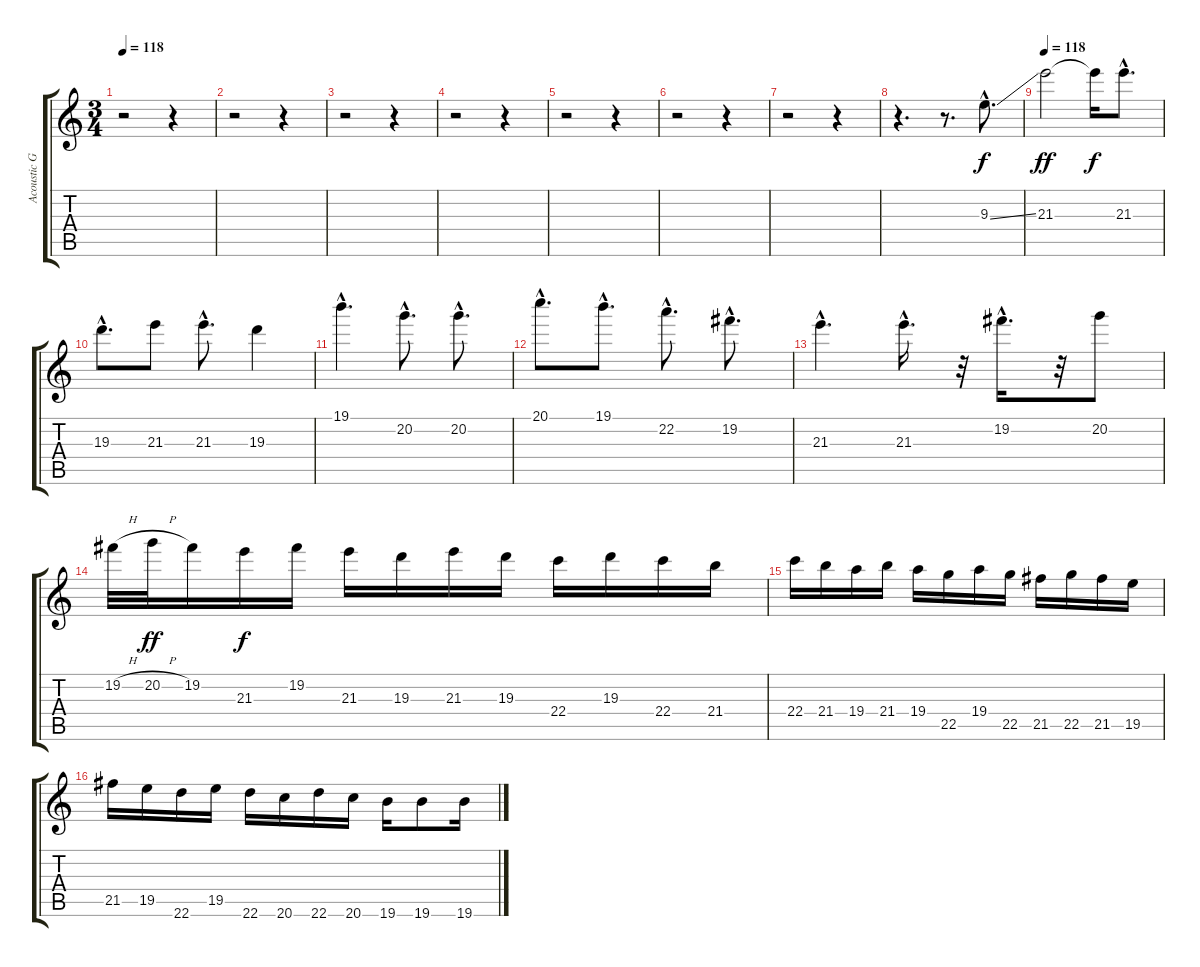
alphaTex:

\track ("Acoustic Guitar / Solos" "Acoustic G") {instrument acousticguitarnylon}
\staff {score tabs}
\tuning (E4 B3 G3 D3 A2 E2) {hide}
\ts (3 4)
\tempo 118
\clef g2
\ks c
r.2{dy f} r.4 |
r.2 r.4 |
r.2 r.4 |
r.2 r.4 |
r.2 r.4 |
r.2 r.4 |
r.2 r.4 |
r.4{d} r.8{d} 9.3{ss hac}.8{d volume 14 balance 8 instrument overdrivenguitar} |
\tempo 118
21.3.2{dy ff} 21.3{t}.16{dy f} 21.3{hac}.8{d} |
19.3{hac}.8{d} 21.3.8 21.3{hac}.8{d} 19.3.4 |
19.1{hac}.4{d} 20.2{hac}.8{d} 20.2{hac}.8{d} |
20.1{hac}.8{d} 19.1{hac}.8{d} 22.2{hac}.8{d} 19.2{hac}.8{d} |
21.3{hac}.4{d} 21.3{hac}.16{d} r.32 19.2{hac}.16{d} r.32 20.2.8 |
19.2{h}.32 20.2{h}.32{dy ff} 19.2.16 21.3.16{dy f} 19.2.16 21.3.16 19.3.16 21.3.16 19.3.16 22.4.16 19.3.16 22.4.16 21.4.16 |
22.4.16 21.4.16 19.4.16 21.4.16 19.4.16 22.5.16 19.4.16 22.5.16 21.5.16 22.5.16 21.5.16 19.5.16 |
21.5.16 19.5.16 22.6.16 19.5.16 22.6.16 20.6.16 22.6.16 20.6.16 19.6.16 19.6.8 19.6.16
